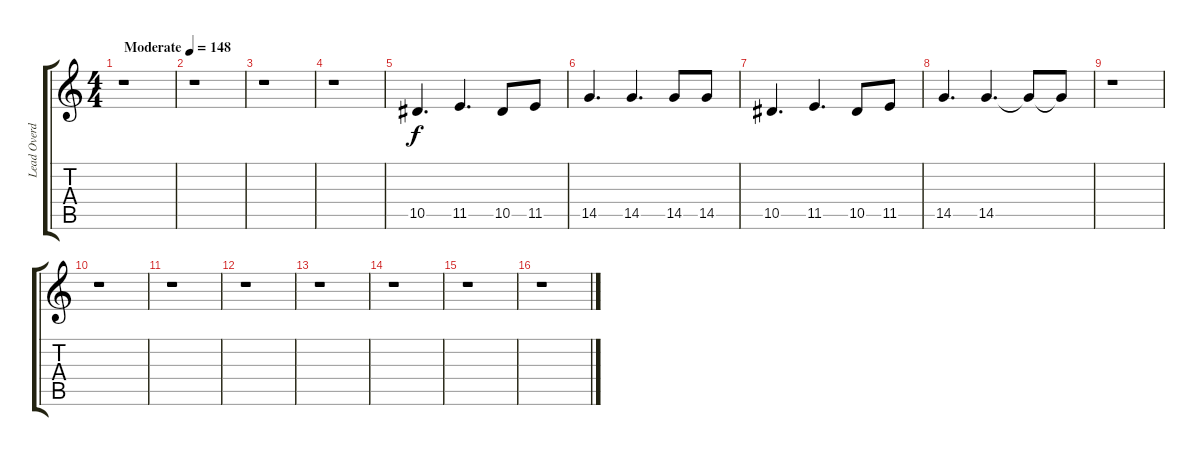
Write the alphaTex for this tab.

\track ("Lead Overdub" "Lead Overd") {instrument distortionguitar}
\staff {score tabs}
\tuning (C4 G3 Eb3 Bb2 F2 C2) {hide}
\ts (4 4)
\tempo (148 "Moderate")
\clef g2
\ks c
r.1{dy f instrument distortionguitar} |
r.1 |
r.1 |
r.1 |
10.5.4{d volume 5} 11.5.4{d} 10.5.8 11.5.8 |
14.5.4{d volume 7} 14.5.4{d} 14.5.8 14.5.8 |
10.5.4{d volume 8} 11.5.4{d} 10.5.8 11.5.8 |
14.5.4{d} 14.5.4{d volume 10} 14.5{t}.8 14.5{t}.8 |
r.1 |
r.1 |
r.1 |
r.1 |
r.1 |
r.1 |
r.1 |
r.1
